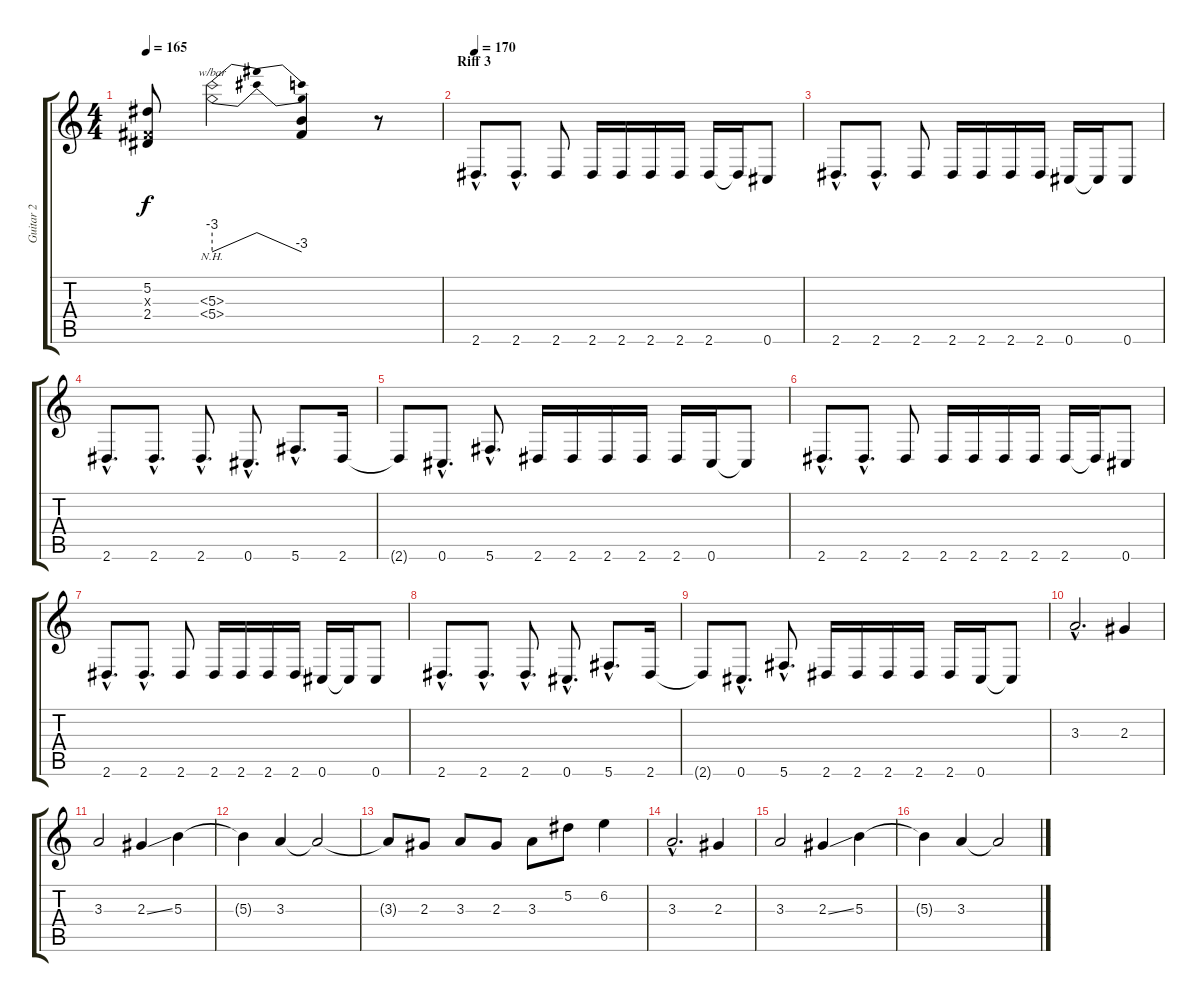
\track ("Guitar 2" "Guitar 2") {instrument distortionguitar}
\staff {score tabs}
\tuning (Eb4 Bb3 Gb3 Db3 Ab2 Db2) {hide}
\ts (4 4)
\tempo 165
\clef g2
\ks c
(5.2 0.3{x} 2.4).8{dy f} (5.3{nh} 5.4{nh}).2{tbe (dip default 0 -12 30 0 60 -12)} (5.3{t} 5.4{t}).4 r.8 |
\section ("" "Riff 3")
\tempo 170
2.6{hac}.8{d instrument distortionguitar} 2.6{hac}.8{d} 2.6.8 2.6.16 2.6.16 2.6.16 2.6.16 2.6.16 2.6{t}.16 0.6.8 |
2.6{hac}.8{d} 2.6{hac}.8{d} 2.6.8 2.6.16 2.6.16 2.6.16 2.6.16 0.6.16 0.6{t}.16 0.6.8 |
2.6{hac}.8{d} 2.6{hac}.8{d} 2.6{hac}.8{d} 0.6{hac}.8{d} 5.6{hac}.8{d} 2.6.16 |
2.6{t}.8 0.6{hac}.8{d} 5.6{hac}.8{d} 2.6.16 2.6.16 2.6.16 2.6.16 2.6.16 0.6.16 0.6{t}.8 |
2.6{hac}.8{d} 2.6{hac}.8{d} 2.6.8 2.6.16 2.6.16 2.6.16 2.6.16 2.6.16 2.6{t}.16 0.6.8 |
2.6{hac}.8{d} 2.6{hac}.8{d} 2.6.8 2.6.16 2.6.16 2.6.16 2.6.16 0.6.16 0.6{t}.16 0.6.8 |
2.6{hac}.8{d} 2.6{hac}.8{d} 2.6{hac}.8{d} 0.6{hac}.8{d} 5.6{hac}.8{d} 2.6.16 |
2.6{t}.8 0.6{hac}.8{d} 5.6{hac}.8{d} 2.6.16 2.6.16 2.6.16 2.6.16 2.6.16 0.6.16 0.6{t}.8 |
3.3{hac}.2{d} 2.3.4 |
3.3.2 2.3{ss}.4 5.3.4 |
5.3{t}.4 3.3.4 3.3{t}.2 |
3.3{t}.8 2.3.8 3.3.8 2.3.8 3.3.8 5.2.8 6.2.4 |
3.3{hac}.2{d} 2.3.4 |
3.3.2 2.3{ss}.4 5.3.4 |
5.3{t}.4 3.3.4 3.3{t}.2
